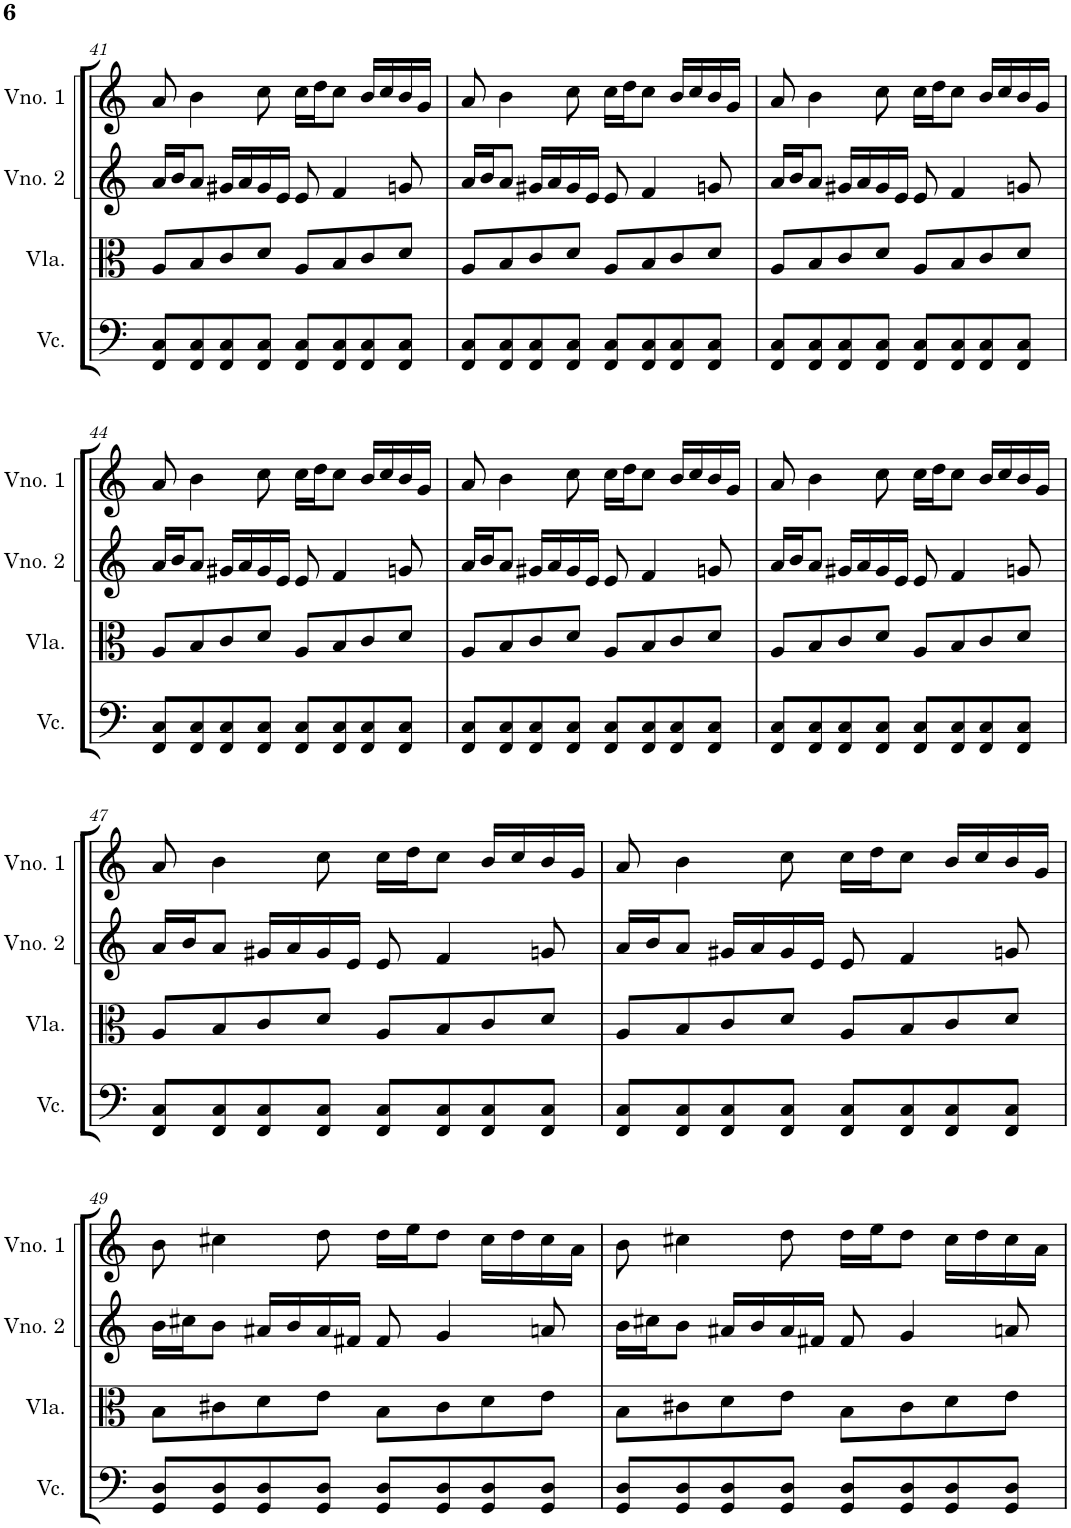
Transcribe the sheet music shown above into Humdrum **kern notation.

**kern	**kern	**kern	**kern
*part4	*part3	*part2	*part1
*staff4	*staff3	*staff2	*staff1
*I"Violoncelo	*I"Viola	*I"Violino 2	*I"Violino 1
*I'Vc.	*I'Vla.	*I'Vno. 2	*I'Vno. 1
!!LO:PB:g=z
*clefF4	*clefC3	*clefG2	*clefG2
*k[]	*k[]	*k[]	*k[]
*M4/4	*M4/4	*M4/4	*M4/4
=41	=41	=41	=41
8FF/ 8C/L	8A/L	16a/LL	8a/
.	.	16b/J	.
8FF/ 8C/	8B/	8a/J	4b\
8FF/ 8C/	8c/	16g#X/LL	.
.	.	16a/	.
8FF/ 8C/J	8d/J	16g#/	8cc\
.	.	16e/JJ	.
8FF/ 8C/L	8A/L	8e/	16cc\LL
.	.	.	16dd\J
8FF/ 8C/	8B/	4f/	8cc\J
8FF/ 8C/	8c/	.	16b/LL
.	.	.	16cc/
8FF/ 8C/J	8d/J	8gn/	16b/
.	.	.	16g/JJ
=42	=42	=42	=42
8FF/ 8C/L	8A/L	16a/LL	8a/
.	.	16b/J	.
8FF/ 8C/	8B/	8a/J	4b\
8FF/ 8C/	8c/	16g#X/LL	.
.	.	16a/	.
8FF/ 8C/J	8d/J	16g#/	8cc\
.	.	16e/JJ	.
8FF/ 8C/L	8A/L	8e/	16cc\LL
.	.	.	16dd\J
8FF/ 8C/	8B/	4f/	8cc\J
8FF/ 8C/	8c/	.	16b/LL
.	.	.	16cc/
8FF/ 8C/J	8d/J	8gn/	16b/
.	.	.	16g/JJ
=43	=43	=43	=43
8FF/ 8C/L	8A/L	16a/LL	8a/
.	.	16b/J	.
8FF/ 8C/	8B/	8a/J	4b\
8FF/ 8C/	8c/	16g#X/LL	.
.	.	16a/	.
8FF/ 8C/J	8d/J	16g#/	8cc\
.	.	16e/JJ	.
8FF/ 8C/L	8A/L	8e/	16cc\LL
.	.	.	16dd\J
8FF/ 8C/	8B/	4f/	8cc\J
8FF/ 8C/	8c/	.	16b/LL
.	.	.	16cc/
8FF/ 8C/J	8d/J	8gn/	16b/
.	.	.	16g/JJ
!!LO:LB:g=z
=44	=44	=44	=44
8FF/ 8C/L	8A/L	16a/LL	8a/
.	.	16b/J	.
8FF/ 8C/	8B/	8a/J	4b\
8FF/ 8C/	8c/	16g#X/LL	.
.	.	16a/	.
8FF/ 8C/J	8d/J	16g#/	8cc\
.	.	16e/JJ	.
8FF/ 8C/L	8A/L	8e/	16cc\LL
.	.	.	16dd\J
8FF/ 8C/	8B/	4f/	8cc\J
8FF/ 8C/	8c/	.	16b/LL
.	.	.	16cc/
8FF/ 8C/J	8d/J	8gn/	16b/
.	.	.	16g/JJ
=45	=45	=45	=45
8FF/ 8C/L	8A/L	16a/LL	8a/
.	.	16b/J	.
8FF/ 8C/	8B/	8a/J	4b\
8FF/ 8C/	8c/	16g#X/LL	.
.	.	16a/	.
8FF/ 8C/J	8d/J	16g#/	8cc\
.	.	16e/JJ	.
8FF/ 8C/L	8A/L	8e/	16cc\LL
.	.	.	16dd\J
8FF/ 8C/	8B/	4f/	8cc\J
8FF/ 8C/	8c/	.	16b/LL
.	.	.	16cc/
8FF/ 8C/J	8d/J	8gn/	16b/
.	.	.	16g/JJ
=46	=46	=46	=46
8FF/ 8C/L	8A/L	16a/LL	8a/
.	.	16b/J	.
8FF/ 8C/	8B/	8a/J	4b\
8FF/ 8C/	8c/	16g#X/LL	.
.	.	16a/	.
8FF/ 8C/J	8d/J	16g#/	8cc\
.	.	16e/JJ	.
8FF/ 8C/L	8A/L	8e/	16cc\LL
.	.	.	16dd\J
8FF/ 8C/	8B/	4f/	8cc\J
8FF/ 8C/	8c/	.	16b/LL
.	.	.	16cc/
8FF/ 8C/J	8d/J	8gn/	16b/
.	.	.	16g/JJ
!!LO:LB:g=z
=47	=47	=47	=47
8FF/ 8C/L	8A/L	16a/LL	8a/
.	.	16b/J	.
8FF/ 8C/	8B/	8a/J	4b\
8FF/ 8C/	8c/	16g#X/LL	.
.	.	16a/	.
8FF/ 8C/J	8d/J	16g#/	8cc\
.	.	16e/JJ	.
8FF/ 8C/L	8A/L	8e/	16cc\LL
.	.	.	16dd\J
8FF/ 8C/	8B/	4f/	8cc\J
8FF/ 8C/	8c/	.	16b/LL
.	.	.	16cc/
8FF/ 8C/J	8d/J	8gn/	16b/
.	.	.	16g/JJ
=48	=48	=48	=48
8FF/ 8C/L	8A/L	16a/LL	8a/
.	.	16b/J	.
8FF/ 8C/	8B/	8a/J	4b\
8FF/ 8C/	8c/	16g#X/LL	.
.	.	16a/	.
8FF/ 8C/J	8d/J	16g#/	8cc\
.	.	16e/JJ	.
8FF/ 8C/L	8A/L	8e/	16cc\LL
.	.	.	16dd\J
8FF/ 8C/	8B/	4f/	8cc\J
8FF/ 8C/	8c/	.	16b/LL
.	.	.	16cc/
8FF/ 8C/J	8d/J	8gn/	16b/
.	.	.	16g/JJ
!!LO:LB:g=z
=49	=49	=49	=49
8GG/ 8D/L	8B\L	16b\LL	8b\
.	.	16cc#X\J	.
8GG/ 8D/	8c#X\	8b\J	4cc#X\
8GG/ 8D/	8d\	16a#X/LL	.
.	.	16b/	.
8GG/ 8D/J	8e\J	16a#/	8dd\
.	.	16f#X/JJ	.
8GG/ 8D/L	8B\L	8f#/	16dd\LL
.	.	.	16ee\J
8GG/ 8D/	8c#\	4g/	8dd\J
8GG/ 8D/	8d\	.	16cc#\LL
.	.	.	16dd\
8GG/ 8D/J	8e\J	8an/	16cc#\
.	.	.	16a\JJ
=50	=50	=50	=50
8GG/ 8D/L	8B\L	16b\LL	8b\
.	.	16cc#X\J	.
8GG/ 8D/	8c#X\	8b\J	4cc#X\
8GG/ 8D/	8d\	16a#X/LL	.
.	.	16b/	.
8GG/ 8D/J	8e\J	16a#/	8dd\
.	.	16f#X/JJ	.
8GG/ 8D/L	8B\L	8f#/	16dd\LL
.	.	.	16ee\J
8GG/ 8D/	8c#\	4g/	8dd\J
8GG/ 8D/	8d\	.	16cc#\LL
.	.	.	16dd\
8GG/ 8D/J	8e\J	8an/	16cc#\
.	.	.	16a\JJ
=	=	=	=
*-	*-	*-	*-
